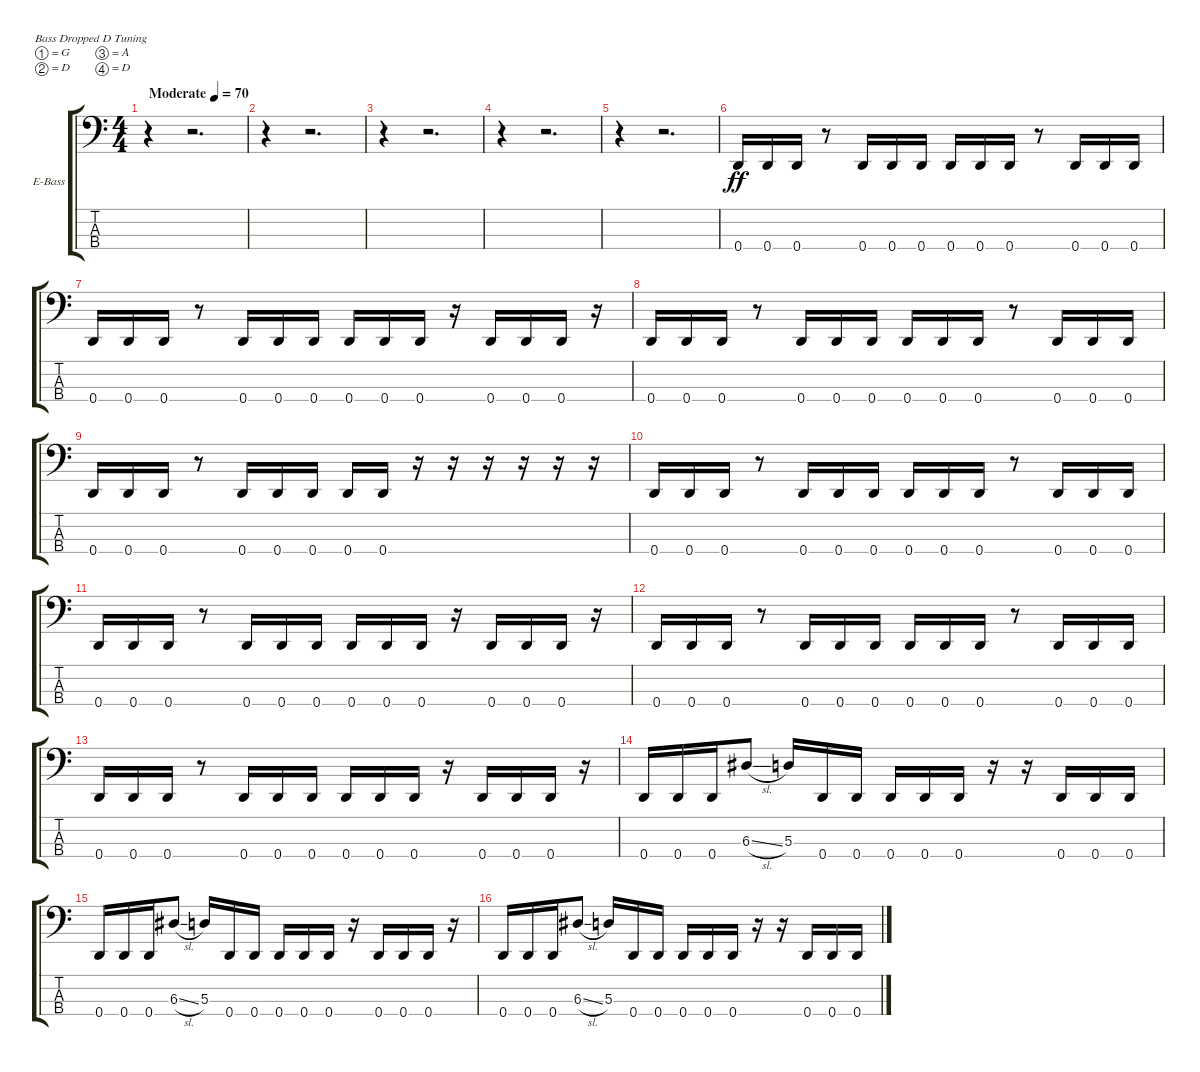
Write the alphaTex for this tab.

\bracketExtendMode groupsimilarinstruments
\firstSystemTrackNameOrientation horizontal
\otherSystemsTrackNameOrientation horizontal
\track ("Track 5" "E-Bass") {instrument electricbassfinger}
\staff {score tabs}
\tuning (G2 D2 A1 D1)
\ts (4 4)
\beaming (8 2 2 2 2)
\tempo (70 "Moderate")
\clef f4
\ks c
r.4{dy ff instrument electricbassfinger} r.2{d} |
r.4 r.2{d} |
r.4 r.2{d} |
r.4 r.2{d} |
r.4 r.2{d} |
0.4.16 0.4.16 0.4.16 r.8 0.4.16 0.4.16 0.4.16 0.4.16 0.4.16 0.4.16 r.8 0.4.16 0.4.16 0.4.16 |
0.4.16 0.4.16 0.4.16 r.8 0.4.16 0.4.16 0.4.16 0.4.16 0.4.16 0.4.16 r.16 0.4.16 0.4.16 0.4.16 r.16 |
0.4.16 0.4.16 0.4.16 r.8 0.4.16 0.4.16 0.4.16 0.4.16 0.4.16 0.4.16 r.8 0.4.16 0.4.16 0.4.16 |
0.4.16 0.4.16 0.4.16 r.8 0.4.16 0.4.16 0.4.16 0.4.16 0.4.16 r.16 r.16 r.16 r.16 r.16 r.16 |
0.4.16 0.4.16 0.4.16 r.8 0.4.16 0.4.16 0.4.16 0.4.16 0.4.16 0.4.16 r.8 0.4.16 0.4.16 0.4.16 |
0.4.16 0.4.16 0.4.16 r.8 0.4.16 0.4.16 0.4.16 0.4.16 0.4.16 0.4.16 r.16 0.4.16 0.4.16 0.4.16 r.16 |
0.4.16 0.4.16 0.4.16 r.8 0.4.16 0.4.16 0.4.16 0.4.16 0.4.16 0.4.16 r.8 0.4.16 0.4.16 0.4.16 |
0.4.16 0.4.16 0.4.16 r.8 0.4.16 0.4.16 0.4.16 0.4.16 0.4.16 0.4.16 r.16 0.4.16 0.4.16 0.4.16 r.16 |
0.4.16 0.4.16 0.4.16 6.3{sl}.8 5.3.16 0.4.16 0.4.16 0.4.16 0.4.16 0.4.16 r.16 r.16 0.4.16 0.4.16 0.4.16 |
0.4.16 0.4.16 0.4.16 6.3{sl}.8 5.3.16 0.4.16 0.4.16 0.4.16 0.4.16 0.4.16 r.16 0.4.16 0.4.16 0.4.16 r.16 |
0.4.16 0.4.16 0.4.16 6.3{sl}.8 5.3.16 0.4.16 0.4.16 0.4.16 0.4.16 0.4.16 r.16 r.16 0.4.16 0.4.16 0.4.16
